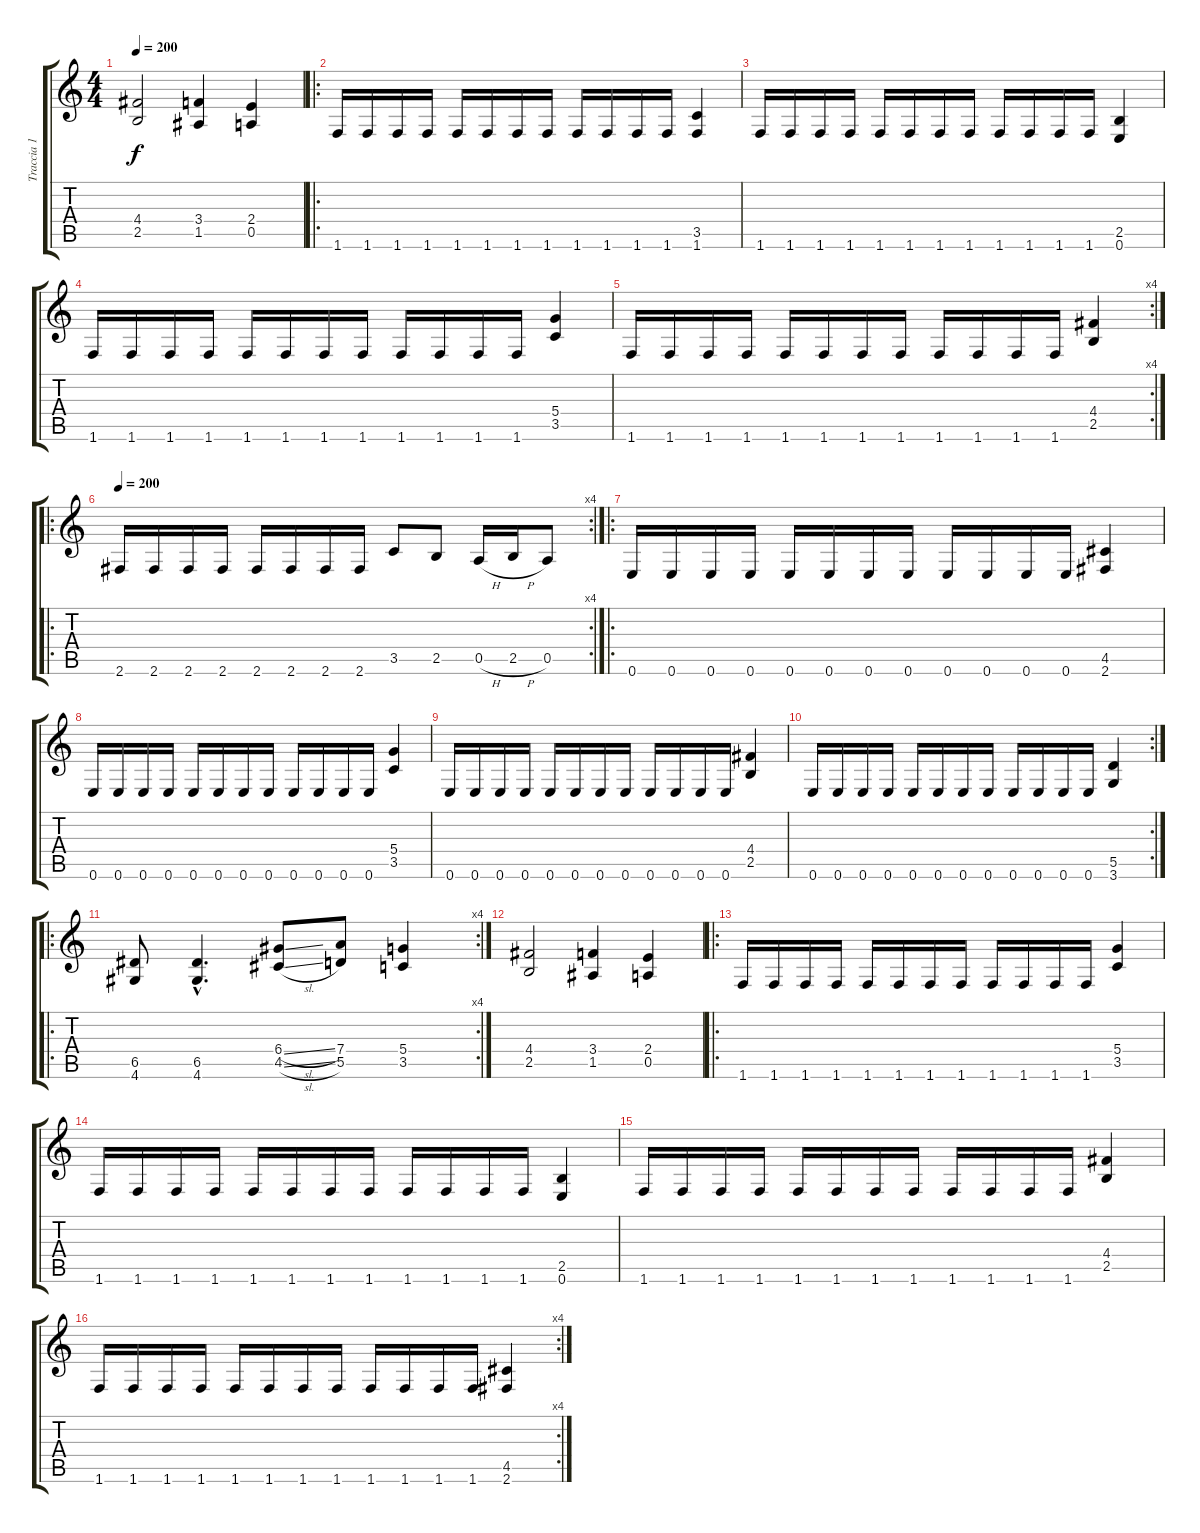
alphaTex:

\track ("Traccia 1" "Traccia 1") {instrument distortionguitar}
\staff {score tabs}
\tuning (E4 B3 G3 D3 A2 E2) {hide}
\ts (4 4)
\tempo 200
\clef g2
\ks c
(4.4 2.5).2{dy f} (3.4 1.5).4 (2.4 0.5).4 |
\ro
1.6.16 1.6.16 1.6.16 1.6.16 1.6.16 1.6.16 1.6.16 1.6.16 1.6.16 1.6.16 1.6.16 1.6.16 (3.5 1.6).4 |
1.6.16 1.6.16 1.6.16 1.6.16 1.6.16 1.6.16 1.6.16 1.6.16 1.6.16 1.6.16 1.6.16 1.6.16 (2.5 0.6).4 |
1.6.16 1.6.16 1.6.16 1.6.16 1.6.16 1.6.16 1.6.16 1.6.16 1.6.16 1.6.16 1.6.16 1.6.16 (5.4 3.5).4 |
\rc 4
1.6.16 1.6.16 1.6.16 1.6.16 1.6.16 1.6.16 1.6.16 1.6.16 1.6.16 1.6.16 1.6.16 1.6.16 (4.4 2.5).4 |
\ro
\rc 4
\tempo 200
2.6.16 2.6.16 2.6.16 2.6.16 2.6.16 2.6.16 2.6.16 2.6.16 3.5.8 2.5.8 0.5{h}.16 2.5{h}.16 0.5.8 |
\ro
0.6.16 0.6.16 0.6.16 0.6.16 0.6.16 0.6.16 0.6.16 0.6.16 0.6.16 0.6.16 0.6.16 0.6.16 (4.5 2.6).4 |
0.6.16 0.6.16 0.6.16 0.6.16 0.6.16 0.6.16 0.6.16 0.6.16 0.6.16 0.6.16 0.6.16 0.6.16 (5.4 3.5).4 |
0.6.16 0.6.16 0.6.16 0.6.16 0.6.16 0.6.16 0.6.16 0.6.16 0.6.16 0.6.16 0.6.16 0.6.16 (4.4 2.5).4 |
\rc 2
0.6.16 0.6.16 0.6.16 0.6.16 0.6.16 0.6.16 0.6.16 0.6.16 0.6.16 0.6.16 0.6.16 0.6.16 (5.5 3.6).4 |
\ro
\rc 4
(6.5 4.6).8 (6.5{hac} 4.6{hac}).4{d} (6.4{sl} 4.5{sl}).8 (7.4 5.5).8 (5.4 3.5).4 |
(4.4 2.5).2 (3.4 1.5).4 (2.4 0.5).4 |
\ro
1.6.16 1.6.16 1.6.16 1.6.16 1.6.16 1.6.16 1.6.16 1.6.16 1.6.16 1.6.16 1.6.16 1.6.16 (5.4 3.5).4 |
1.6.16 1.6.16 1.6.16 1.6.16 1.6.16 1.6.16 1.6.16 1.6.16 1.6.16 1.6.16 1.6.16 1.6.16 (2.5 0.6).4 |
1.6.16 1.6.16 1.6.16 1.6.16 1.6.16 1.6.16 1.6.16 1.6.16 1.6.16 1.6.16 1.6.16 1.6.16 (4.4 2.5).4 |
\rc 4
1.6.16 1.6.16 1.6.16 1.6.16 1.6.16 1.6.16 1.6.16 1.6.16 1.6.16 1.6.16 1.6.16 1.6.16 (4.5 2.6).4
